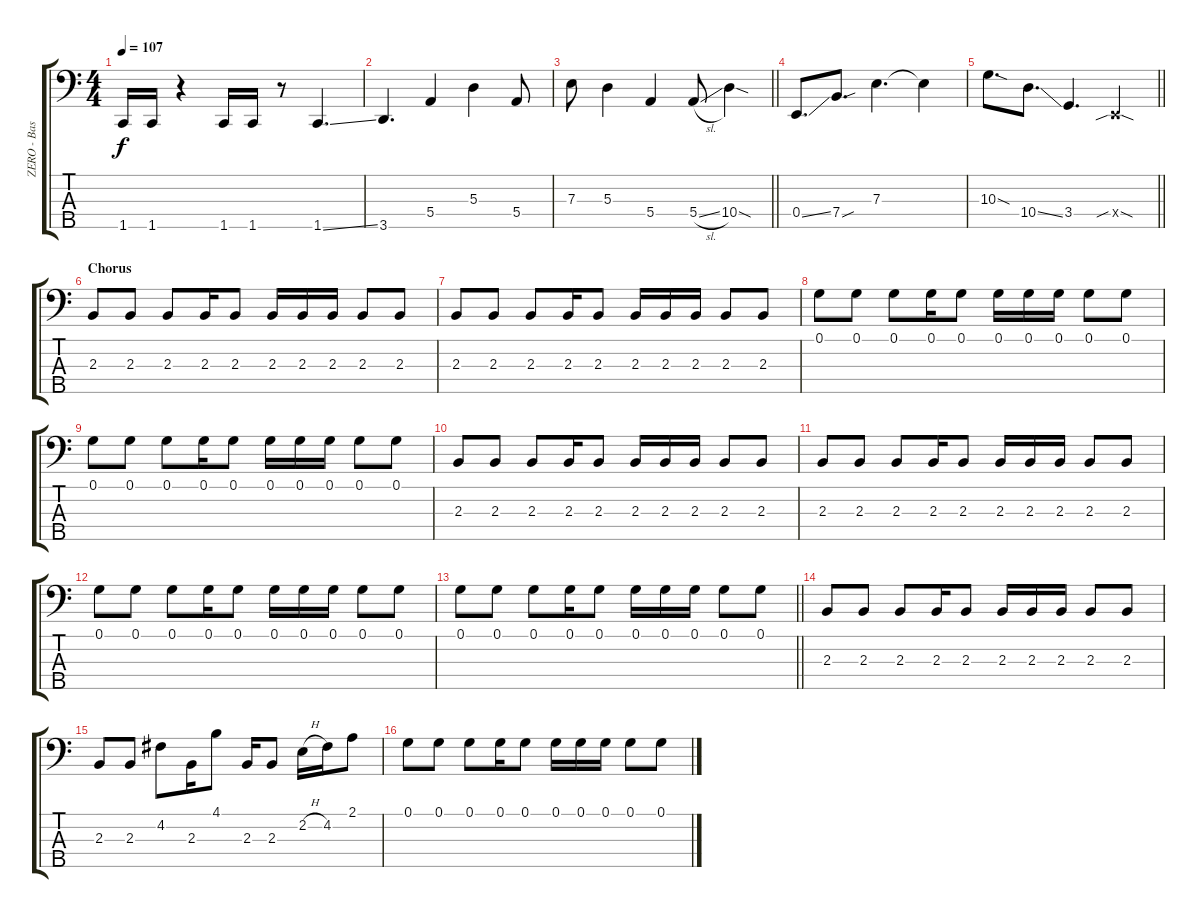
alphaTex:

\track ("ZERO - Bass" "ZERO - Bas") {instrument electricbassfinger}
\staff {score tabs}
\tuning (G2 D2 A1 E1 B0) {hide}
\ts (4 4)
\tempo 107
\clef f4
\ks c
1.5.16{dy f} 1.5.16 r.4 1.5.16 1.5.16 r.8 1.5{ss}.4{d} |
3.5.4{d} 5.4.4 5.3.4 5.4.8 |
\barLineRight lightlight
7.3.8 5.3.4 5.4.4 5.4{sl}.8 10.4{sod}.4 |
0.4{ss}.8{d} 7.4{sou}.8{d} 7.3.4{d} 7.3{t}.4 |
\barLineRight lightlight
10.3{sod}.8{d} 10.4{ss}.8{d} 3.4.4{d} 0.4{sib sod x}.4 |
\section ("" "Chorus")
2.3.8 2.3.8 2.3.8 2.3.16 2.3.8 2.3.16 2.3.16 2.3.16 2.3.8 2.3.8 |
2.3.8 2.3.8 2.3.8 2.3.16 2.3.8 2.3.16 2.3.16 2.3.16 2.3.8 2.3.8 |
0.1.8 0.1.8 0.1.8 0.1.16 0.1.8 0.1.16 0.1.16 0.1.16 0.1.8 0.1.8 |
0.1.8 0.1.8 0.1.8 0.1.16 0.1.8 0.1.16 0.1.16 0.1.16 0.1.8 0.1.8 |
2.3.8 2.3.8 2.3.8 2.3.16 2.3.8 2.3.16 2.3.16 2.3.16 2.3.8 2.3.8 |
2.3.8 2.3.8 2.3.8 2.3.16 2.3.8 2.3.16 2.3.16 2.3.16 2.3.8 2.3.8 |
0.1.8 0.1.8 0.1.8 0.1.16 0.1.8 0.1.16 0.1.16 0.1.16 0.1.8 0.1.8 |
\barLineRight lightlight
0.1.8 0.1.8 0.1.8 0.1.16 0.1.8 0.1.16 0.1.16 0.1.16 0.1.8 0.1.8 |
\section ("" "")
2.3.8 2.3.8 2.3.8 2.3.16 2.3.8 2.3.16 2.3.16 2.3.16 2.3.8 2.3.8 |
2.3.8 2.3.8 4.2.8 2.3.16 4.1.8 2.3.16 2.3.8 2.2{h}.16 4.2.16 2.1.8 |
0.1.8 0.1.8 0.1.8 0.1.16 0.1.8 0.1.16 0.1.16 0.1.16 0.1.8 0.1.8
